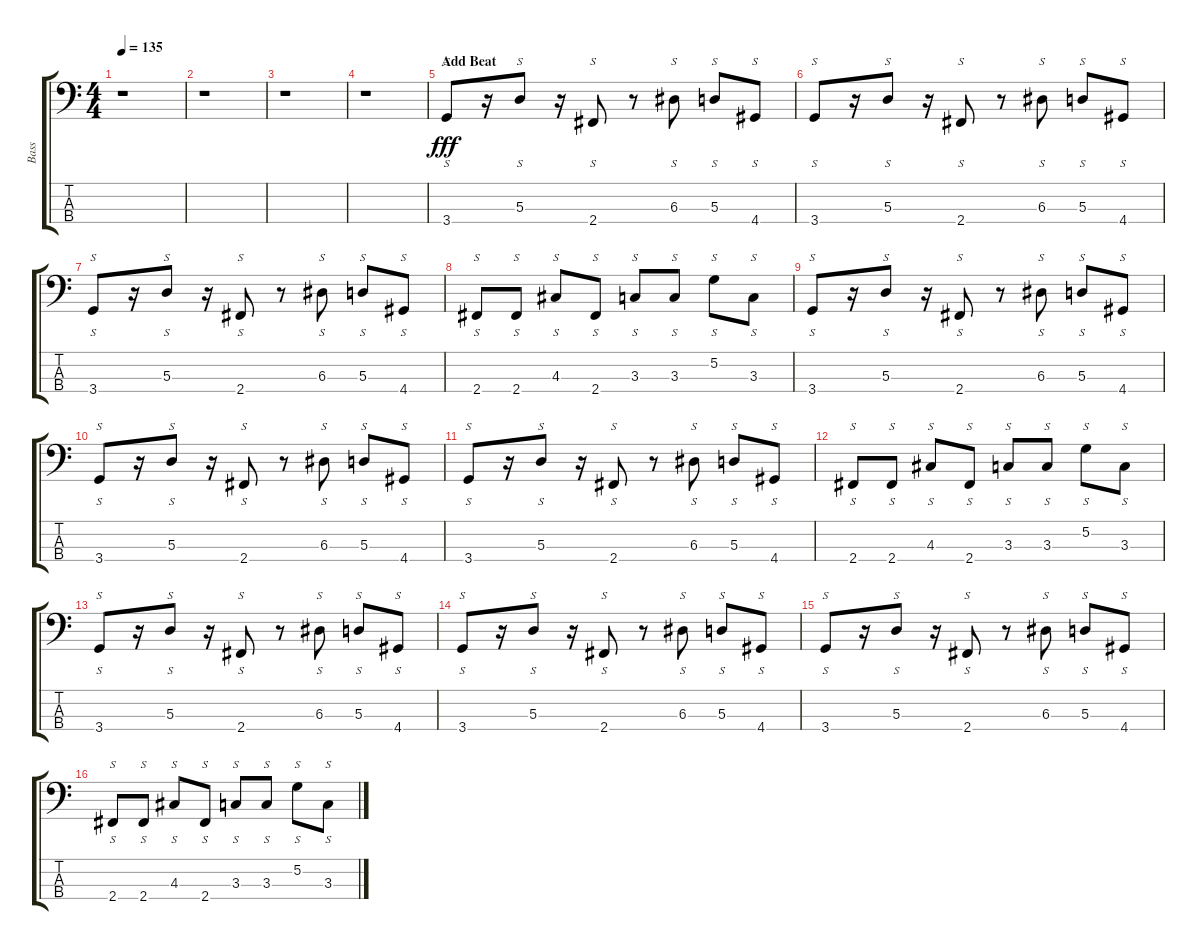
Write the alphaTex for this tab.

\track ("Bass" "Bass") {instrument acousticbass}
\staff {score tabs}
\tuning (G2 D2 A1 E1) {hide}
\ts (4 4)
\tempo 135
\clef f4
\ks c
r.1{dy fff} |
r.1 |
r.1 |
r.1 |
\section ("" "Add Beat")
3.4.8{s} r.16 5.3.8{s} r.16 2.4.8{s} r.8 6.3.8{s} 5.3.8{s} 4.4.8{s} |
3.4.8{s} r.16 5.3.8{s} r.16 2.4.8{s} r.8 6.3.8{s} 5.3.8{s} 4.4.8{s} |
3.4.8{s} r.16 5.3.8{s} r.16 2.4.8{s} r.8 6.3.8{s} 5.3.8{s} 4.4.8{s} |
2.4.8{s} 2.4.8{s} 4.3.8{s} 2.4.8{s} 3.3.8{s} 3.3.8{s} 5.2.8{s} 3.3.8{s} |
3.4.8{s} r.16 5.3.8{s} r.16 2.4.8{s} r.8 6.3.8{s} 5.3.8{s} 4.4.8{s} |
3.4.8{s} r.16 5.3.8{s} r.16 2.4.8{s} r.8 6.3.8{s} 5.3.8{s} 4.4.8{s} |
3.4.8{s} r.16 5.3.8{s} r.16 2.4.8{s} r.8 6.3.8{s} 5.3.8{s} 4.4.8{s} |
2.4.8{s} 2.4.8{s} 4.3.8{s} 2.4.8{s} 3.3.8{s} 3.3.8{s} 5.2.8{s} 3.3.8{s} |
3.4.8{s} r.16 5.3.8{s} r.16 2.4.8{s} r.8 6.3.8{s} 5.3.8{s} 4.4.8{s} |
3.4.8{s} r.16 5.3.8{s} r.16 2.4.8{s} r.8 6.3.8{s} 5.3.8{s} 4.4.8{s} |
3.4.8{s} r.16 5.3.8{s} r.16 2.4.8{s} r.8 6.3.8{s} 5.3.8{s} 4.4.8{s} |
2.4.8{s} 2.4.8{s} 4.3.8{s} 2.4.8{s} 3.3.8{s} 3.3.8{s} 5.2.8{s} 3.3.8{s}
